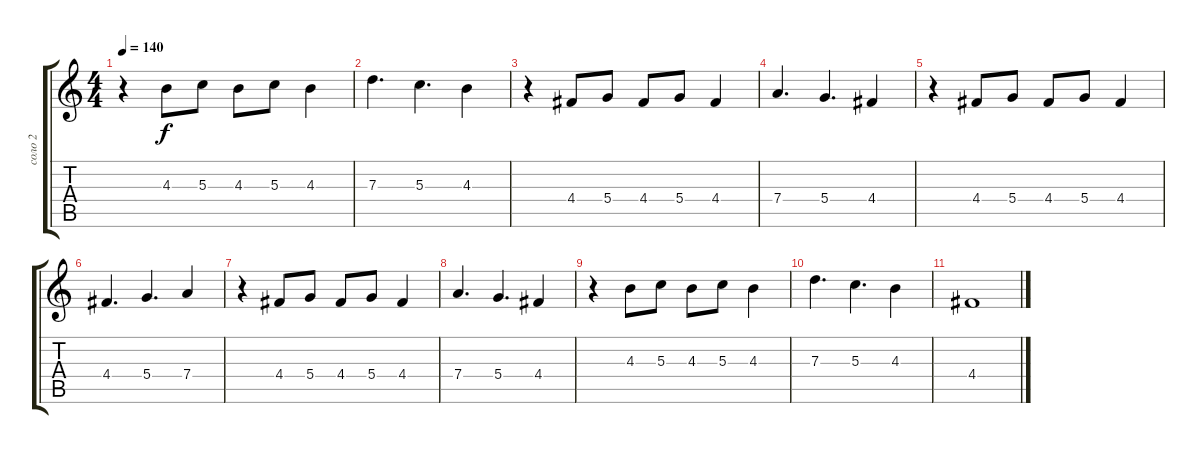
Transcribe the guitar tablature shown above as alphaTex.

\track ("соло 2" "соло 2") {instrument electricguitarmuted}
\staff {score tabs}
\tuning (E4 B3 G3 D3 A2 E2) {hide}
\ts (4 4)
\tempo 140
\clef g2
\ks c
r.4{dy f} 4.3.8 5.3.8 4.3.8 5.3.8 4.3.4 |
7.3.4{d} 5.3.4{d} 4.3.4 |
r.4 4.4.8 5.4.8 4.4.8 5.4.8 4.4.4 |
7.4.4{d} 5.4.4{d} 4.4.4 |
r.4 4.4.8 5.4.8 4.4.8 5.4.8 4.4.4 |
4.4.4{d} 5.4.4{d} 7.4.4 |
r.4 4.4.8 5.4.8 4.4.8 5.4.8 4.4.4 |
7.4.4{d} 5.4.4{d} 4.4.4 |
r.4 4.3.8 5.3.8 4.3.8 5.3.8 4.3.4 |
7.3.4{d} 5.3.4{d} 4.3.4 |
4.4.1
